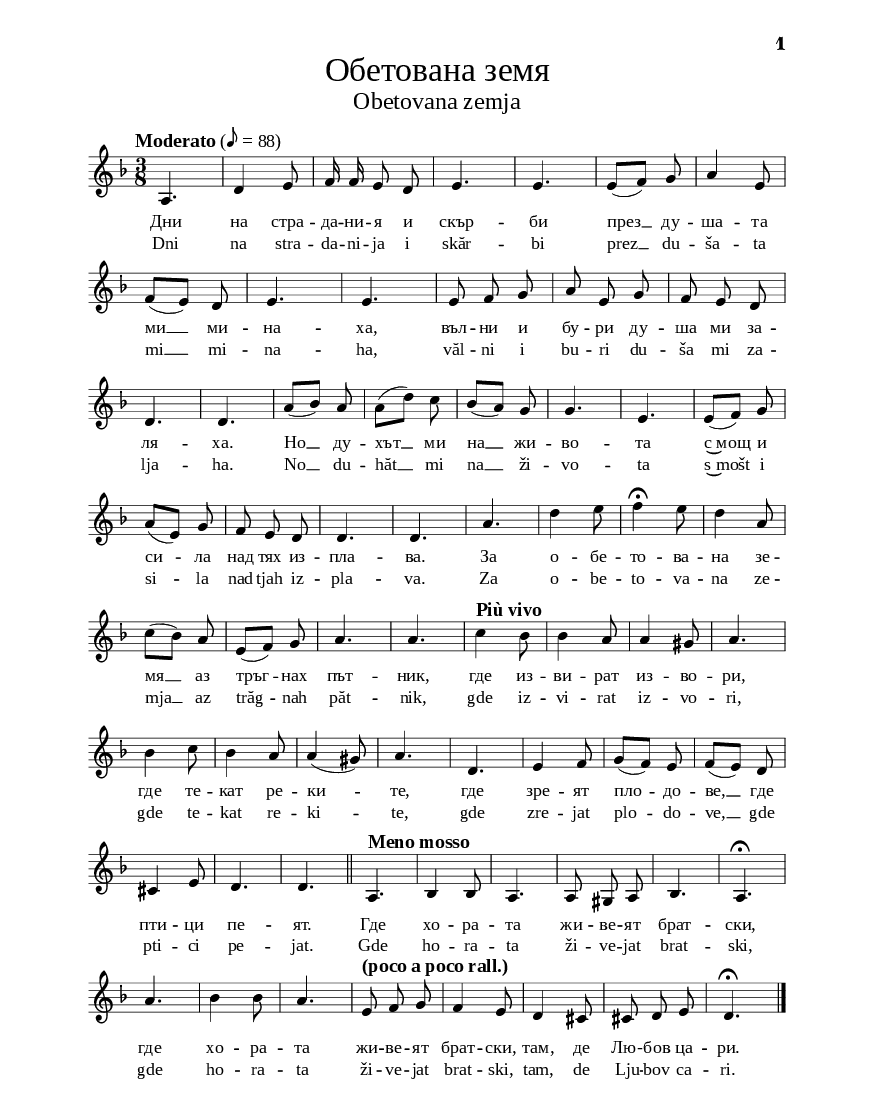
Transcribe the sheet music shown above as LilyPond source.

\version "2.24.3"

\include "include/globals.ily"

\bookpart {
  \label #'ref134
  \tocItem \markup "Обетована земя – Obetovana zemja"
  \include "include/bookpart-paper.ily"
  \score {
    \include "include/score-layout.ily"

    \new Voice \relative c' {
      \clef treble
      \key d \minor
      \time 3/8
      \tempoFunc "Moderato" 8 "88"
      \autoBeamOff
      a4. | % 2
      d4  e8 | % 3
      f16  f16  e8  d8 | % 4
      e4. | % 5
      e4. | % 6
      e8 ( [  f8 ) ]  g8 | % 7
      a4  e8 | \break  % 8
      f8 ( [  e8 ) ]  d8 | % 9
      e4. |
      e4. | % 11
      e8  f8  g8 | % 12
      a8  e8  g8  | % 13
      f8  e8  d8 | \break % 14
      d4. | % 15
      d4. | % 16
      a'8 ( [  bes8 ) ]  a8 | % 17
      a8 ( [  d8 ) ]  c8 | % 18
      bes8 ( [  a8 ) ]  g8  | % 19
      g4. |
      e4. |  % 21
      e8 ( [  f8 ) ]  g8 | \break % 22
      a8 ( [  e8 ) ]  g8 | % 23
      f8  e8  d8 | % 24
      d4.  | % 25
      d4.  | % 26
      a'4. |  % 27
      d4  e8 | % 28
      f4 ^\fermata  e8 |  % 29
      d4  a8 | \break
      c8 ( [  bes8 ) ]  a8 | % 31
      e8 ( [  f8 ) ]  g8  | % 32
      a4. | % 33
      a4. |   % 34
      \tempo "Più vivo" c4 bes8 |  % 35
      bes4  a8 |  % 36
      a4  gis8  |  % 37
      a4. | \break  % 38
      bes4  c8 | % 39
      bes4  a8 |
      a4 (  gis8 ) | % 41
      a4. | % 42
      d,4.  | % 43
      e4  f8 | % 44
      g8 ( [  f8 ) ]  e8 | % 45
      f8 ( [  e8 ) ]  d8 | \break % 46
      cis4  e8 | % 47
      d4. | % 48
      d4.  | \bar "||" % 49
      \tempo "Meno mosso" a4. |
      bes4  bes8 | % 51
      a4. | % 52
      a8  gis8  a8 |  % 53
      bes4. |  % 54
      a4. ^\fermata | \break  % 55
      a'4. | % 56
      bes4  bes8  | % 57
      a4. | % 58
      \tempo "(poco a poco rall.)" e8 f8
      g8 | % 59
      f4  e8 |
      d4  cis8 | % 61
      cis8  d8  e8 | % 62
      d4. ^\fermata \bar "|."
    }

    \addlyrics {
      Дни на стра -- да -- ни -- я и
      скър -- би през __  ду -- ша -- та
      ми __  ми -- на -- ха, въл -- ни и
      бу -- ри ду -- ша ми за -- ля -- ха.
      Но __   ду -- хът __  ми на __ жи
      -- во -- та с~мощ  и си -- ла
      над тях из -- пла -- ва. За о --
      бе -- то -- ва -- на зе -- мя __  аз
      тръг -- нах път -- ник, где из
      -- ви -- рат из -- во -- ри, где те --
      кат ре -- ки -- те, где зре --
      ят пло -- до -- ве, __ где пти
      -- ци пе -- ят. Где хо -- ра -- та
      жи -- ве -- ят брат -- ски, где хо
      -- ра -- та жи -- ве -- ят брат --
      ски, там, де "Лю-" -- бов ца -- ри.}


      \addlyrics {
        Dni na stra -- da -- ni -- ja i
        skăr -- bi prez __  du -- ša -- ta
        mi __  mi -- na -- ha, văl -- ni i
        bu -- ri du -- ša mi za -- lja -- ha.
        No __   du -- hăt __  mi na __ ži
        -- vo -- ta s~mošt  i si -- la
        nad tjah iz -- pla -- va. Za o --
        be -- to -- va -- na ze -- mja __  az
        trăg -- nah păt -- nik, gde iz
        -- vi -- rat iz -- vo -- ri, gde te --
        kat re -- ki -- te, gde zre --
        jat plo -- do -- ve, __ gde pti
        -- ci pe -- jat. Gde ho -- ra -- ta
        ži -- ve -- jat brat -- ski, gde ho
        -- ra -- ta ži -- ve -- jat brat --
        ski, tam, de Lju -- bov ca -- ri.}

        \header {
          title = \titleFunc "Обетована земя" "Obetovana zemja"
        }

        \midi{}

      } % score


      \pageBreak

      % include foreign translation(s) of the song
      \version "2.24.4"

\markup \fill-line { \fontsize #deTitleFontSize "Das gelobte Land" }
\markup \null
\markup \null
\markup \abs-fontsize #10 {
  \hspace #25
  \override #`(baseline-skip . ,deCoupletBaselineSkip)

  \column {

 \line { " " Tage des Leides und des Kummers}

 \line { " " haben meine Seele durchdrungen,}

 \line { " " Wogen und Stürme haben sie überschwemmt.}

 \line { " " Aber mein Geist des Lebens}

 \line { " " hat sich mit Kraft und Stärke über sie erhoben.}

 \line { " " Ins Gelobte Land bin ich }

 \line { " " als Reisender aufgebrochen  – }

 \line { " " dorthin, wo die Quellen sprudeln,}

 \line { " " wo die Flüsse fließen, }

 \line { " " wo die Früchte reifen,}

 \line { " " wo die Vögel singen.}

 \line { " " Dort, wo die Menschen brüderlich leben;}

 \line { " " dort, wo die Liebe herrscht.}

  }
}


    } % bookpart
